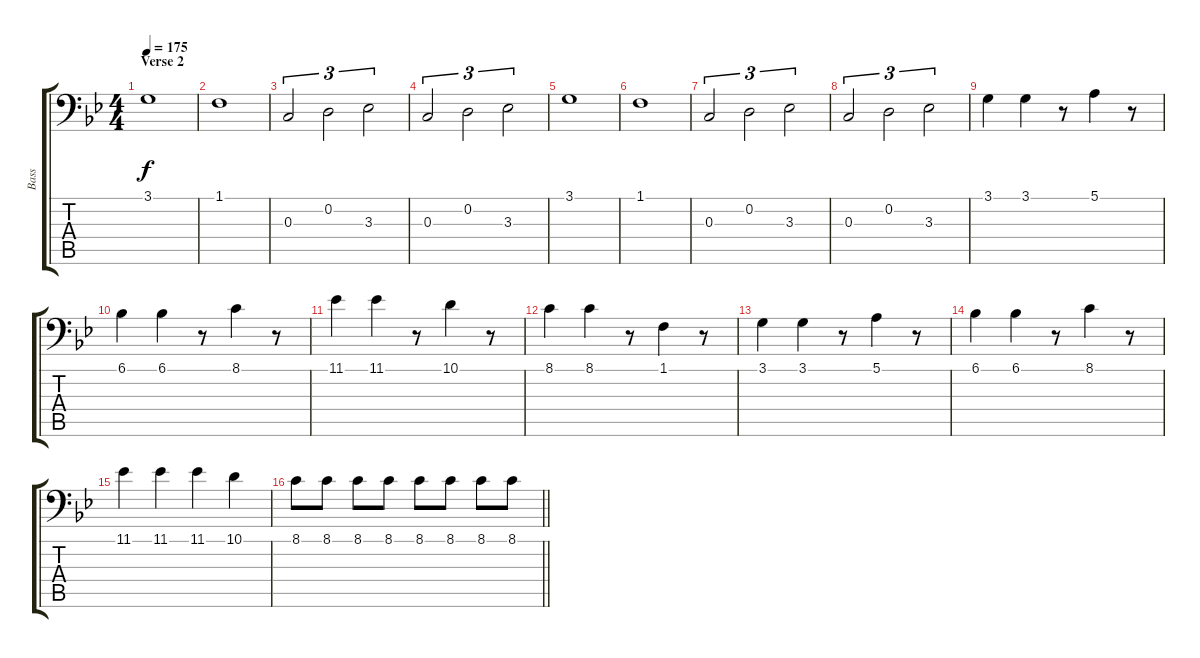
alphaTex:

\track ("Bass" "Bass") {instrument electricbasspick}
\staff {score tabs}
\tuning (E2 D2 C2 B1 A1 G1) {hide}
\ts (4 4)
\section ("" "Verse 2")
\tempo 175
\clef f4
\ks bb
3.1.1{dy f} |
1.1.1 |
0.3.2{tu (3 2)} 0.2.2{tu (3 2)} 3.3.2{tu (3 2)} |
0.3.2{tu (3 2)} 0.2.2{tu (3 2)} 3.3.2{tu (3 2)} |
3.1.1 |
1.1.1 |
0.3.2{tu (3 2)} 0.2.2{tu (3 2)} 3.3.2{tu (3 2)} |
0.3.2{tu (3 2)} 0.2.2{tu (3 2)} 3.3.2{tu (3 2)} |
3.1.4 3.1.4 r.8 5.1.4 r.8 |
6.1.4 6.1.4 r.8 8.1.4 r.8 |
11.1.4 11.1.4 r.8 10.1.4 r.8 |
8.1.4 8.1.4 r.8 1.1.4 r.8 |
3.1.4 3.1.4 r.8 5.1.4 r.8 |
6.1.4 6.1.4 r.8 8.1.4 r.8 |
11.1.4 11.1.4 11.1.4 10.1.4 |
\barLineRight lightlight
8.1.8 8.1.8 8.1.8 8.1.8 8.1.8 8.1.8 8.1.8 8.1.8
